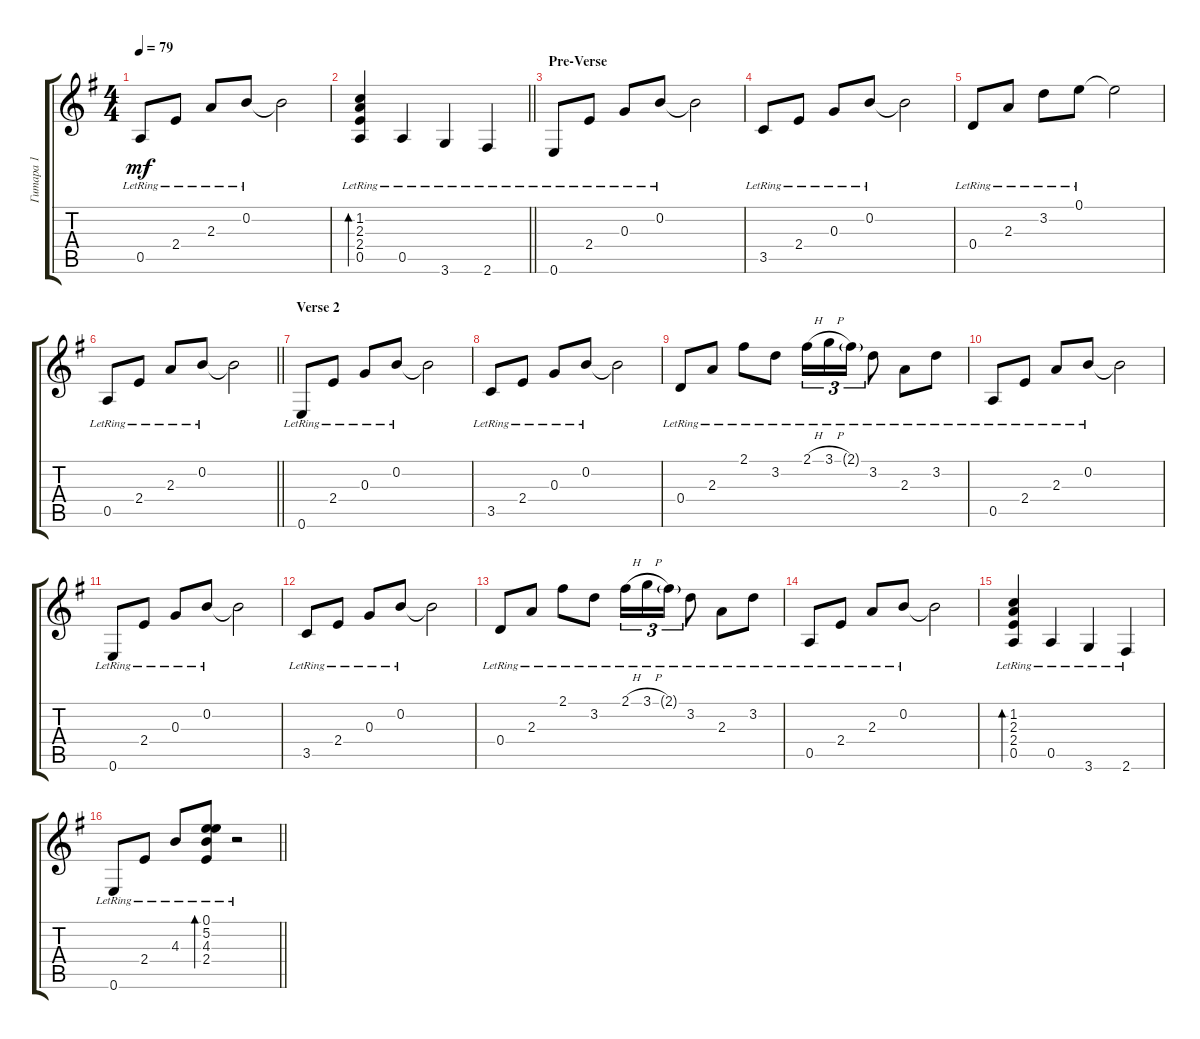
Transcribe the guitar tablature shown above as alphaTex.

\track ("Гитара 1" "Гитара 1") {instrument distortionguitar}
\staff {score tabs}
\tuning (E4 B3 G3 D3 A2 E2) {hide}
\ts (4 4)
\tempo 79
\clef g2
\ks eminor
0.5{lr}.8{dy mf} 2.4{lr}.8 2.3{lr}.8 0.2{lr}.8 0.2{t}.2 |
\barLineRight lightlight
(1.2{lr} 2.3{lr} 2.4{lr} 0.5{lr}).4{bd 120} 0.5{lr}.4 3.6{lr}.4 2.6{lr}.4 |
\section ("" "Pre-Verse")
0.6{lr}.8 2.4{lr}.8 0.3{lr}.8 0.2{lr}.8 0.2{t}.2 |
3.5{lr}.8 2.4{lr}.8 0.3{lr}.8 0.2{lr}.8 0.2{t}.2 |
0.4{lr}.8 2.3{lr}.8 3.2{lr}.8 0.1{lr}.8 0.1{t}.2 |
\barLineRight lightlight
0.5{lr}.8 2.4{lr}.8 2.3{lr}.8 0.2{lr}.8 0.2{t}.2 |
\section ("" "Verse 2")
0.6{lr}.8 2.4{lr}.8 0.3{lr}.8 0.2{lr}.8 0.2{t}.2 |
3.5{lr}.8 2.4{lr}.8 0.3{lr}.8 0.2{lr}.8 0.2{t}.2 |
0.4{lr}.8 2.3{lr}.8 2.1{lr}.8 3.2{lr}.8 2.1{h lr}.16{tu (3 2)} 3.1{h lr}.16{tu (3 2)} 2.1{g lr}.16{tu (3 2)} 3.2{lr}.8 2.3{lr}.8 3.2{lr}.8 |
0.5{lr}.8 2.4{lr}.8 2.3{lr}.8 0.2{lr}.8 0.2{t}.2 |
0.6{lr}.8 2.4{lr}.8 0.3{lr}.8 0.2{lr}.8 0.2{t}.2 |
3.5{lr}.8 2.4{lr}.8 0.3{lr}.8 0.2{lr}.8 0.2{t}.2 |
0.4{lr}.8 2.3{lr}.8 2.1{lr}.8 3.2{lr}.8 2.1{h lr}.16{tu (3 2)} 3.1{h lr}.16{tu (3 2)} 2.1{g lr}.16{tu (3 2)} 3.2{lr}.8 2.3{lr}.8 3.2{lr}.8 |
0.5{lr}.8 2.4{lr}.8 2.3{lr}.8 0.2{lr}.8 0.2{t}.2 |
(1.2{lr} 2.3{lr} 2.4{lr} 0.5{lr}).4{bd 120} 0.5{lr}.4 3.6{lr}.4 2.6{lr}.4 |
\barLineRight lightlight
0.6{lr}.8 2.4{lr}.8 4.3{lr}.8 (0.1{lr} 5.2{lr} 4.3{lr} 2.4{lr}).8{bd 120} r.2
